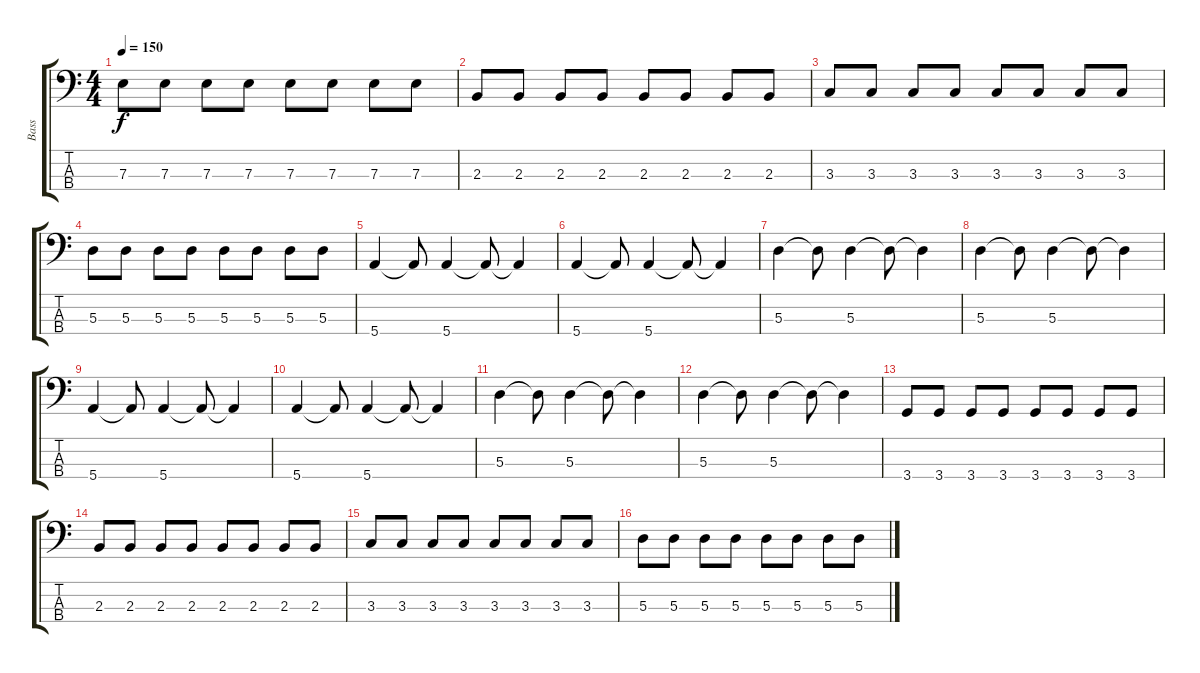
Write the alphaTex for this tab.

\track ("Bass" "Bass") {instrument electricbasspick}
\staff {score tabs}
\tuning (G2 D2 A1 E1) {hide}
\ts (4 4)
\tempo 150
\clef f4
\ks c
7.3.8{dy f} 7.3.8 7.3.8 7.3.8 7.3.8 7.3.8 7.3.8 7.3.8 |
2.3.8 2.3.8 2.3.8 2.3.8 2.3.8 2.3.8 2.3.8 2.3.8 |
3.3.8 3.3.8 3.3.8 3.3.8 3.3.8 3.3.8 3.3.8 3.3.8 |
5.3.8 5.3.8 5.3.8 5.3.8 5.3.8 5.3.8 5.3.8 5.3.8 |
5.4.4 5.4{t}.8 5.4.4 5.4{t}.8 5.4{t}.4 |
5.4.4 5.4{t}.8 5.4.4 5.4{t}.8 5.4{t}.4 |
5.3.4 5.3{t}.8 5.3.4 5.3{t}.8 5.3{t}.4 |
5.3.4 5.3{t}.8 5.3.4 5.3{t}.8 5.3{t}.4 |
5.4.4 5.4{t}.8 5.4.4 5.4{t}.8 5.4{t}.4 |
5.4.4 5.4{t}.8 5.4.4 5.4{t}.8 5.4{t}.4 |
5.3.4 5.3{t}.8 5.3.4 5.3{t}.8 5.3{t}.4 |
5.3.4 5.3{t}.8 5.3.4 5.3{t}.8 5.3{t}.4 |
3.4.8 3.4.8 3.4.8 3.4.8 3.4.8 3.4.8 3.4.8 3.4.8 |
2.3.8 2.3.8 2.3.8 2.3.8 2.3.8 2.3.8 2.3.8 2.3.8 |
3.3.8 3.3.8 3.3.8 3.3.8 3.3.8 3.3.8 3.3.8 3.3.8 |
5.3.8 5.3.8 5.3.8 5.3.8 5.3.8 5.3.8 5.3.8 5.3.8
